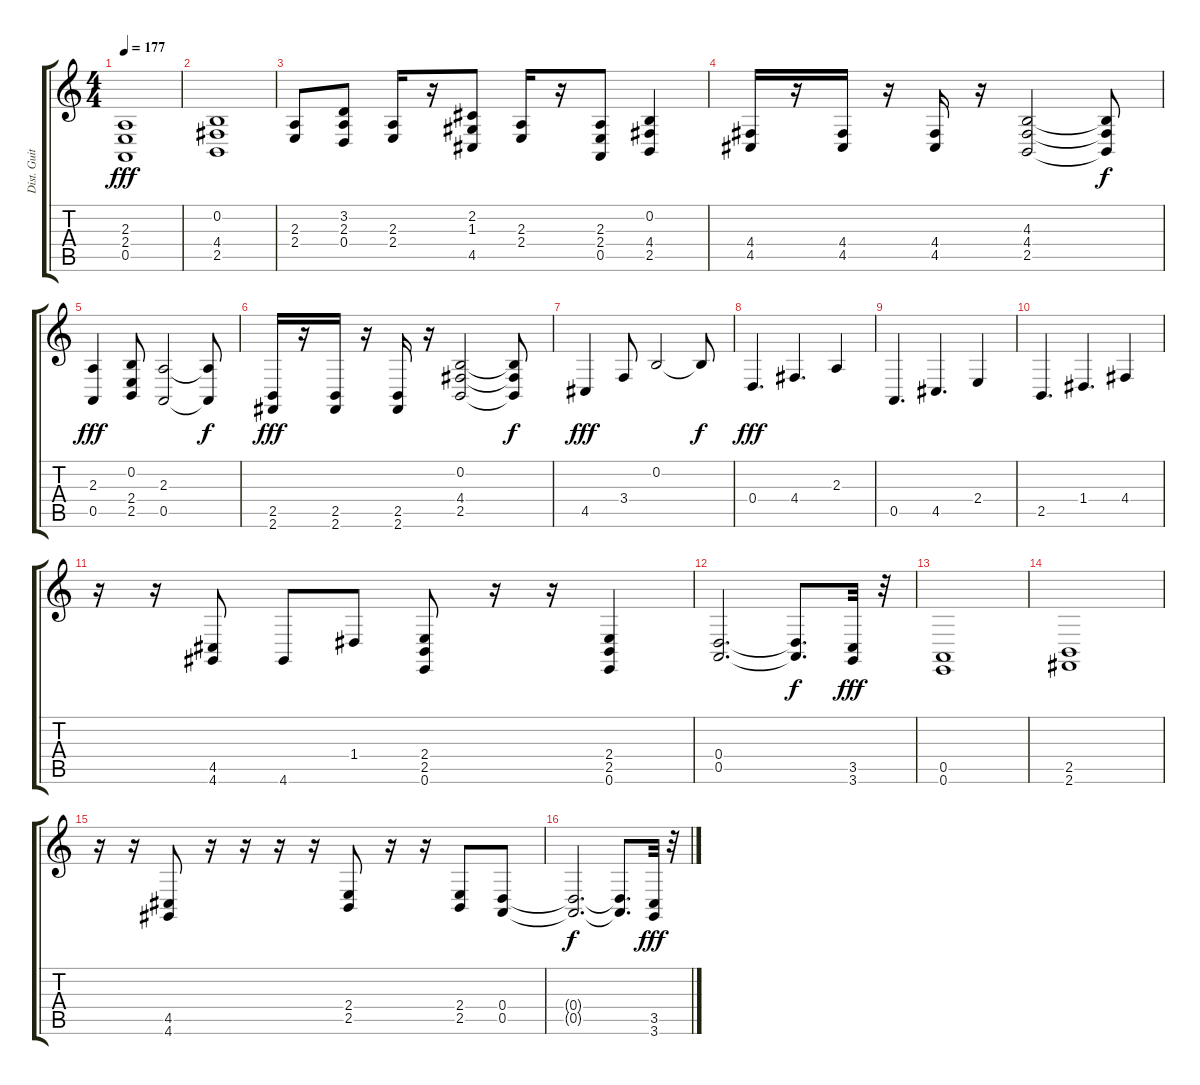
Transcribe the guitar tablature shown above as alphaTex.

\track ("Dist. Guitar 2" "Dist. Guit") {instrument lead2sawtooth}
\staff {score tabs}
\tuning (E4 B3 G3 D3 A2 E2) {hide}
\ts (4 4)
\tempo 177
\clef g2
\ks c
(2.3 2.4 0.5).1{dy fff} |
(0.2 4.4 2.5).1 |
(2.3 2.4).8 (3.2 2.3 0.4).8 (2.3 2.4).16 r.16 (2.2 1.3 4.5).8 (2.3 2.4).16 r.16 (2.3 2.4 0.5).8 (0.2 4.4 2.5).4 |
(4.4 4.5).16 r.16 (4.4 4.5).16 r.16 (4.4 4.5).16 r.16 (4.3 4.4 2.5).2 (4.3{t} 4.4{t} 2.5{t}).8{dy f} |
(2.3 0.5).4{dy fff} (0.2 2.4 2.5).8 (2.3 0.5).2 (2.3{t} 0.5{t}).8{dy f} |
(2.5 2.6).16{dy fff} r.16 (2.5 2.6).16 r.16 (2.5 2.6).16 r.16 (0.2 4.4 2.5).2 (0.2{t} 4.4{t} 2.5{t}).8{dy f} |
4.5.4{dy fff} 3.4.8 0.2.2 0.2{t}.8{dy f} |
0.4.4{d dy fff} 4.4.4{d} 2.3.4 |
0.5.4{d} 4.5.4{d} 2.4.4 |
2.5.4{d} 1.4.4{d} 4.4.4 |
r.16 r.16 (4.5 4.6).8 4.6.8 1.4.8 (2.4 2.5 0.6).8 r.16 r.16 (2.4 2.5 0.6).4 |
(0.4 0.5).2{d} (0.4{t} 0.5{t}).8{d dy f} (3.5 3.6).32{dy fff} r.32 |
(0.5 0.6).1 |
(2.5 2.6).1 |
r.16 r.16 (4.5 4.6).8 r.16 r.16 r.16 r.16 (2.4 2.5).8 r.16 r.16 (2.4 2.5).8 (0.4 0.5).8 |
(0.4{t} 0.5{t}).2{d dy f} (0.4{t} 0.5{t}).8{d} (3.5 3.6).32{dy fff} r.32
